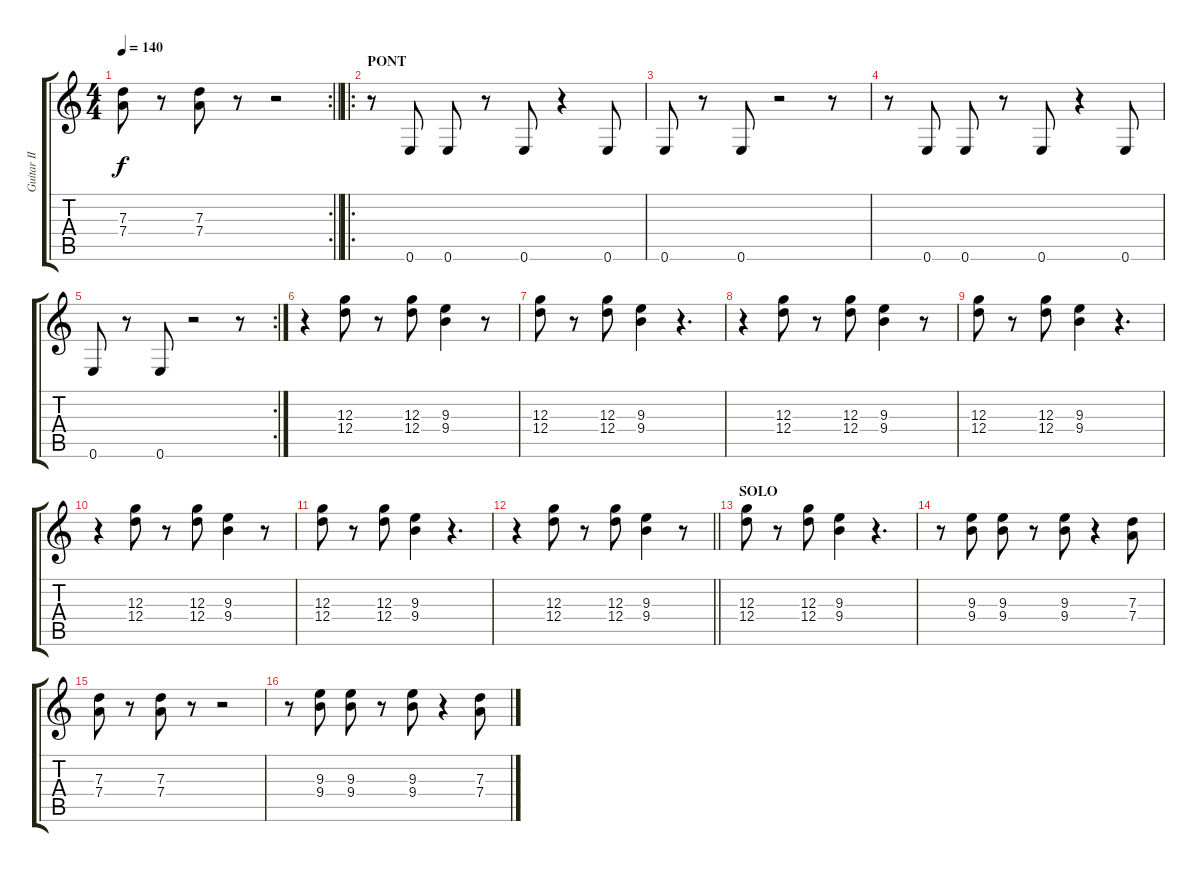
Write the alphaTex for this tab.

\track ("Guitar II" "Guitar II") {instrument overdrivenguitar}
\staff {score tabs}
\tuning (E4 B3 G3 D3 A2 E2) {hide}
\rc 2
\ts (4 4)
\tempo 140
\clef g2
\barLineRight lightlight
\ks c
(7.3 7.4).8{dy f} r.8 (7.3 7.4).8 r.8 r.2 |
\ro
\section ("" "PONT")
r.8 0.6.8 0.6.8 r.8 0.6.8 r.4 0.6.8 |
0.6.8 r.8 0.6.8 r.2 r.8 |
r.8 0.6.8 0.6.8 r.8 0.6.8 r.4 0.6.8 |
\rc 2
0.6.8 r.8 0.6.8 r.2 r.8 |
r.4 (12.3 12.4).8 r.8 (12.3 12.4).8 (9.3 9.4).4 r.8 |
(12.3 12.4).8 r.8 (12.3 12.4).8 (9.3 9.4).4 r.4{d} |
r.4 (12.3 12.4).8 r.8 (12.3 12.4).8 (9.3 9.4).4 r.8 |
(12.3 12.4).8 r.8 (12.3 12.4).8 (9.3 9.4).4 r.4{d} |
r.4 (12.3 12.4).8 r.8 (12.3 12.4).8 (9.3 9.4).4 r.8 |
(12.3 12.4).8 r.8 (12.3 12.4).8 (9.3 9.4).4 r.4{d} |
\barLineRight lightlight
r.4 (12.3 12.4).8 r.8 (12.3 12.4).8 (9.3 9.4).4 r.8 |
\section ("" "SOLO")
(12.3 12.4).8 r.8 (12.3 12.4).8 (9.3 9.4).4 r.4{d} |
r.8 (9.3 9.4).8 (9.3 9.4).8 r.8 (9.3 9.4).8 r.4 (7.3 7.4).8 |
(7.3 7.4).8 r.8 (7.3 7.4).8 r.8 r.2 |
r.8 (9.3 9.4).8 (9.3 9.4).8 r.8 (9.3 9.4).8 r.4 (7.3 7.4).8
